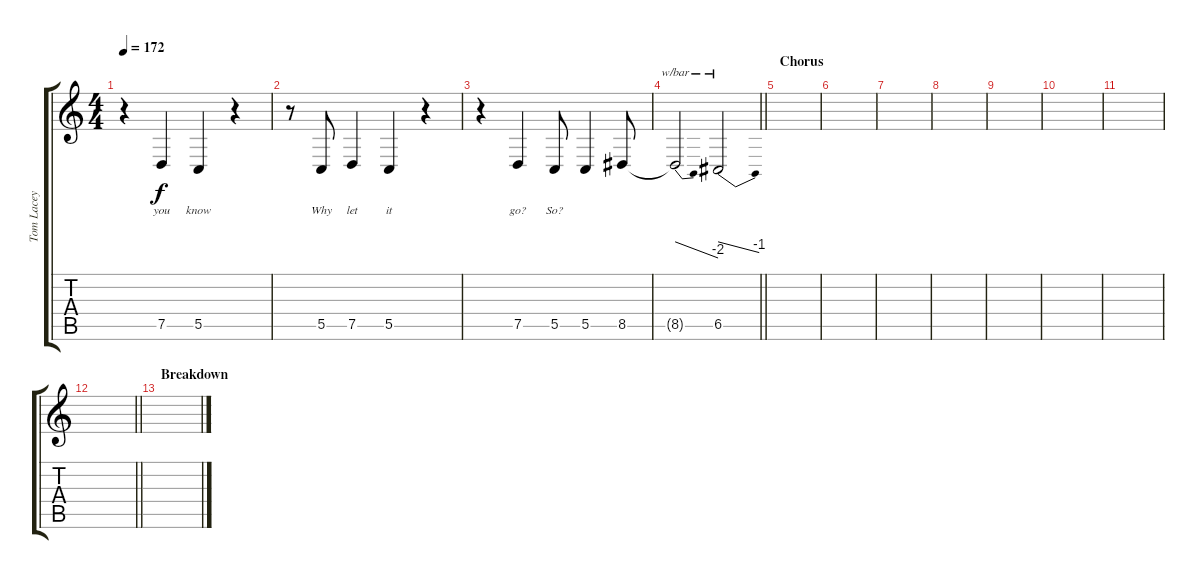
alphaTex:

\track ("Tom Lacey" "Tom Lacey") {instrument stringensemble1}
\staff {score tabs}
\tuning (D4 A3 F3 C3 G2 D2) {hide}
\ts (4 4)
\tempo 172
\clef g2
\ks c
r.4{dy f} 7.5.4{lyrics (0 "you") lyrics (1 "") lyrics (2 "") lyrics (3 "") lyrics (4 "")} 5.5.4{lyrics (0 "know") lyrics (1 "") lyrics (2 "") lyrics (3 "") lyrics (4 "")} r.4 |
r.8 5.5.8{lyrics (0 "Why") lyrics (1 "") lyrics (2 "") lyrics (3 "") lyrics (4 "")} 7.5.4{lyrics (0 "let") lyrics (1 "") lyrics (2 "") lyrics (3 "") lyrics (4 "")} 5.5.4{lyrics (0 "it") lyrics (1 "") lyrics (2 "") lyrics (3 "") lyrics (4 "")} r.4 |
r.4 7.5.4{lyrics (0 "go?") lyrics (1 "") lyrics (2 "") lyrics (3 "") lyrics (4 "")} 5.5.8{lyrics (0 "So?") lyrics (1 "") lyrics (2 "") lyrics (3 "") lyrics (4 "")} 5.5.4{lyrics (0 "") lyrics (1 "") lyrics (2 "") lyrics (3 "") lyrics (4 "")} 8.5.8{lyrics (0 "") lyrics (1 "") lyrics (2 "") lyrics (3 "") lyrics (4 "")} |
\barLineRight lightlight
8.5{t}.2{tbe (dive default 0 0 60 -8)} 6.5.2{tbe (dive default 0 0 60 -4)} |
\section ("" "Chorus")
|
|
|
|
|
|
|
\barLineRight lightlight
|
\section ("" "Breakdown")
